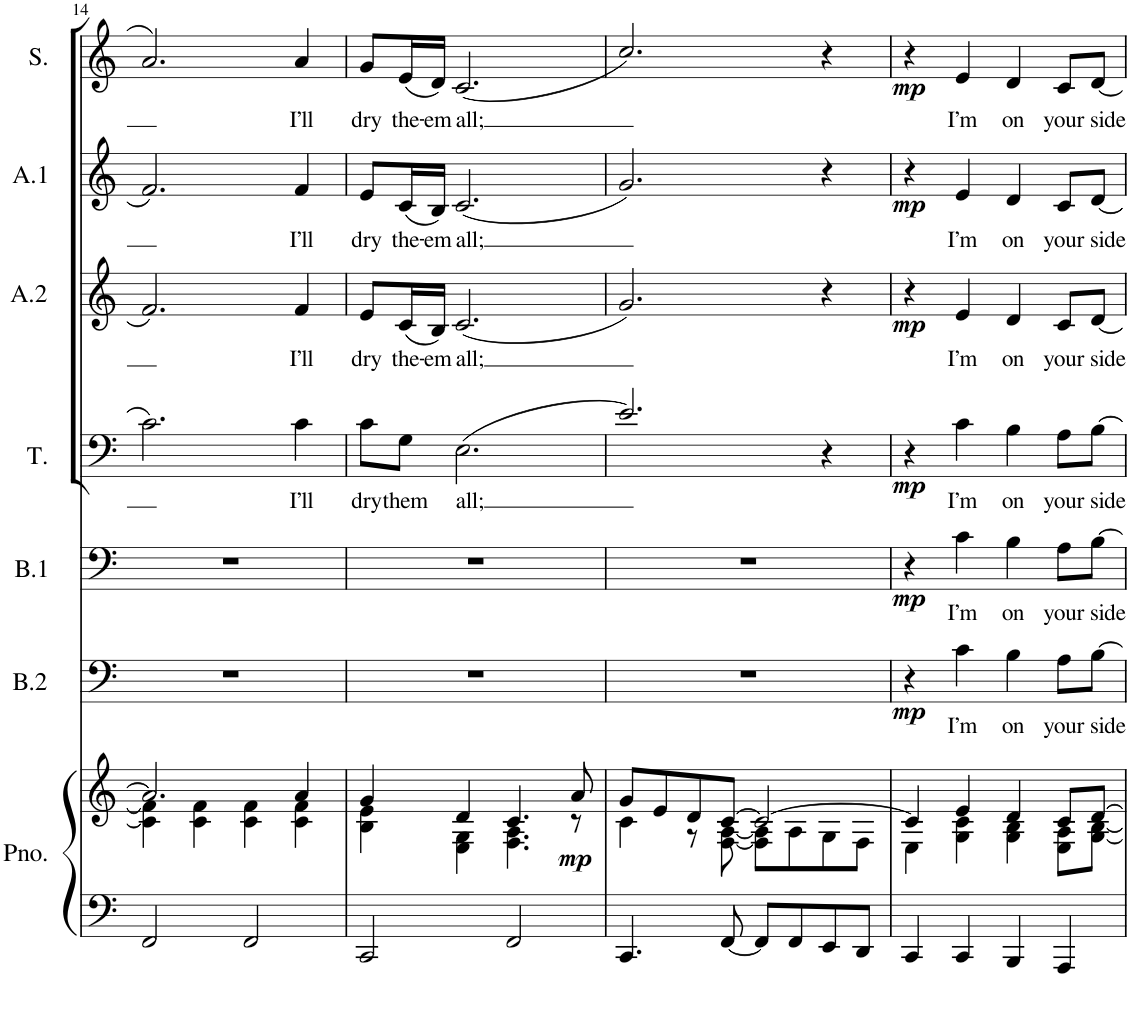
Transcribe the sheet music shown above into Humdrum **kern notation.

**kern	**kern	**dynam	**kern	**text	**dynam	**kern	**text	**dynam	**kern	**text	**dynam	**kern	**text	**dynam	**kern	**text	**dynam	**kern	**text	**dynam
*part7	*part7	*part7	*part6	*part6	*part6	*part5	*part5	*part5	*part4	*part4	*part4	*part3	*part3	*part3	*part2	*part2	*part2	*part1	*part1	*part1
*staff8	*staff7	*staff7/8	*staff6	*staff6	*staff6	*staff5	*staff5	*staff5	*staff4	*staff4	*staff4	*staff3	*staff3	*staff3	*staff2	*staff2	*staff2	*staff1	*staff1	*staff1
*I"Piano	*	*	*I"Bas 2	*	*	*I"Bas 1	*	*	*I"Tenor	*	*	*I"Alt 2	*	*	*I"Alt 1	*	*	*I"Sopraan	*	*
*I'Pno.	*	*	*I'B.2	*	*	*I'B.1	*	*	*I'T.	*	*	*I'A.2	*	*	*I'A.1	*	*	*I'S.	*	*
!!LO:PB:g=z
*clefF4	*clefG2	*	*clefF4	*	*	*clefF4	*	*	*clefF4	*	*	*clefG2	*	*	*clefG2	*	*	*clefG2	*	*
*	*	*	*Trd7c12	*	*	*	*	*	*	*	*	*	*	*	*	*	*	*	*	*
*k[]	*k[]	*	*k[]	*	*	*k[]	*	*	*k[]	*	*	*k[]	*	*	*k[]	*	*	*k[]	*	*
*M4/4	*M4/4	*	*M4/4	*	*	*M4/4	*	*	*M4/4	*	*	*M4/4	*	*	*M4/4	*	*	*M4/4	*	*
=14	=14	=14	=14	=14	=14	=14	=14	=14	=14	=14	=14	=14	=14	=14	=14	=14	=14	=14	=14	=14
*	*^	*	*	*	*	*	*	*	*	*	*	*	*	*	*	*	*	*	*	*
2FF/	2.a/]	4c\] 4f\]	.	1r	.	.	1r	.	.	2.c\	.	.	2.f/	.	.	2.f/	.	.	2.a/	.	.
.	.	4c\ 4f\	.	.	.	.	.	.	.	.	.	.	.	.	.	.	.	.	.	.	.
2FF/	.	4c\ 4f\	.	.	.	.	.	.	.	.	.	.	.	.	.	.	.	.	.	.	.
!	!	!	!	!	!	!	!	!	!	!	!LO:LY:b	!	!	!LO:LY:b	!	!	!LO:LY:b	!	!	!LO:LY:b	!
.	4a/	4c\ 4f\	.	.	.	.	.	.	.	4c\	I’ll	.	4f/	I’ll	.	4f/	I’ll	.	4a/	I’ll	.
=15	=15	=15	=15	=15	=15	=15	=15	=15	=15	=15	=15	=15	=15	=15	=15	=15	=15	=15	=15	=15	=15
!	!	!	!	!	!	!	!	!	!	!	!LO:LY:b	!	!	!LO:LY:b	!	!	!LO:LY:b	!	!	!LO:LY:b	!
2CC/	4g/	4B\ 4e\	.	1r	.	.	1r	.	.	8c\L	dry	.	8e/L	dry	.	8e/L	dry	.	8g/L	dry	.
!	!	!	!	!	!	!	!	!	!	!	!LO:LY:b	!	!	!LO:LY:b	!	!	!LO:LY:b	!	!	!LO:LY:b	!
.	.	.	.	.	.	.	.	.	.	8G\J	them	.	(16c/L	the-	.	(16c/L	the-	.	(16e/L	the-	.
!	!	!	!	!	!	!	!	!	!	!	!	!	!	!LO:LY:b	!	!	!LO:LY:b	!	!	!LO:LY:b	!
.	.	.	.	.	.	.	.	.	.	.	.	.	16B/JJ)	-em	.	16B/JJ)	-em	.	16d/JJ)	-em	.
!	!	!	!	!	!	!	!	!	!	!	!LO:LY:b	!	!	!LO:LY:b	!	!	!LO:LY:b	!	!	!LO:LY:b	!
.	4d/	4E\ 4G\	.	.	.	.	.	.	.	(2.E\	all;	.	(2.c/	all;	.	(2.c/	all;	.	(2.c/	all;	.
2FF/	4.c/	4.F\ 4.A\	.	.	.	.	.	.	.	.	.	.	.	.	.	.	.	.	.	.	.
!	!	!	!LO:DY:b	!	!	!	!	!	!	!	!	!	!	!	!	!	!	!	!	!	!
.	8a/	8r	mp	.	.	.	.	.	.	.	.	.	.	.	.	.	.	.	.	.	.
=16	=16	=16	=16	=16	=16	=16	=16	=16	=16	=16	=16	=16	=16	=16	=16	=16	=16	=16	=16	=16	=16
4.CC/	8g/L	4c\	.	1r	.	.	1r	.	.	2.e/)	.	.	2.g/)	.	.	2.g/)	.	.	2.cc/)	.	.
.	8e/	.	.	.	.	.	.	.	.	.	.	.	.	.	.	.	.	.	.	.	.
.	8d/	8r	.	.	.	.	.	.	.	.	.	.	.	.	.	.	.	.	.	.	.
[8FF/	[8c/J	[8F\ [8A\	.	.	.	.	.	.	.	.	.	.	.	.	.	.	.	.	.	.	.
8FF/L]	2c/_	8F\] 8A\]L	.	.	.	.	.	.	.	.	.	.	.	.	.	.	.	.	.	.	.
8FF/	.	8A\	.	.	.	.	.	.	.	.	.	.	.	.	.	.	.	.	.	.	.
8EE/	.	8G\	.	.	.	.	.	.	.	4r	.	.	4r	.	.	4r	.	.	4r	.	.
8DD/J	.	8F\J	.	.	.	.	.	.	.	.	.	.	.	.	.	.	.	.	.	.	.
=17	=17	=17	=17	=17	=17	=17	=17	=17	=17	=17	=17	=17	=17	=17	=17	=17	=17	=17	=17	=17	=17
!	!	!	!	!	!	!LO:DY:b	!	!	!LO:DY:b	!	!	!LO:DY:b	!	!	!LO:DY:b	!	!	!LO:DY:b	!	!	!LO:DY:b
4CC/	4c/]	4E\	.	4r	.	mp	4r	.	mp	4r	.	mp	4r	.	mp	4r	.	mp	4r	.	mp
!	!	!	!	!	!LO:LY:b	!	!	!LO:LY:b	!	!	!LO:LY:b	!	!	!LO:LY:b	!	!	!LO:LY:b	!	!	!LO:LY:b	!
4CC/	4e/	4G\ 4c\	.	4c\	I’m	.	4c\	I’m	.	4c\	I’m	.	4e/	I’m	.	4e/	I’m	.	4e/	I’m	.
!	!	!	!	!	!LO:LY:b	!	!	!LO:LY:b	!	!	!LO:LY:b	!	!	!LO:LY:b	!	!	!LO:LY:b	!	!	!LO:LY:b	!
4BBB/	4d/	4G\ 4B\	.	4B\	on	.	4B\	on	.	4B\	on	.	4d/	on	.	4d/	on	.	4d/	on	.
!	!	!	!	!	!LO:LY:b	!	!	!LO:LY:b	!	!	!LO:LY:b	!	!	!LO:LY:b	!	!	!LO:LY:b	!	!	!LO:LY:b	!
4AAA/	8c/L	8E\ 8A\L	.	8A\L	your	.	8A\L	your	.	8A\L	your	.	8c/L	your	.	8c/L	your	.	8c/L	your	.
!	!	!	!	!	!LO:LY:b	!	!	!LO:LY:b	!	!	!LO:LY:b	!	!	!LO:LY:b	!	!	!LO:LY:b	!	!	!LO:LY:b	!
.	[8d/J	[8G\ [8B\J	.	[8B\J	side	.	[8B\J	side	.	[8B\J	side	.	[8d/J	side	.	[8d/J	side	.	[8d/J	side	.
*	*v	*v	*	*	*	*	*	*	*	*	*	*	*	*	*	*	*	*	*	*	*
=	=	=	=	=	=	=	=	=	=	=	=	=	=	=	=	=	=	=	=	=
*-	*-	*-	*-	*-	*-	*-	*-	*-	*-	*-	*-	*-	*-	*-	*-	*-	*-	*-	*-	*-
